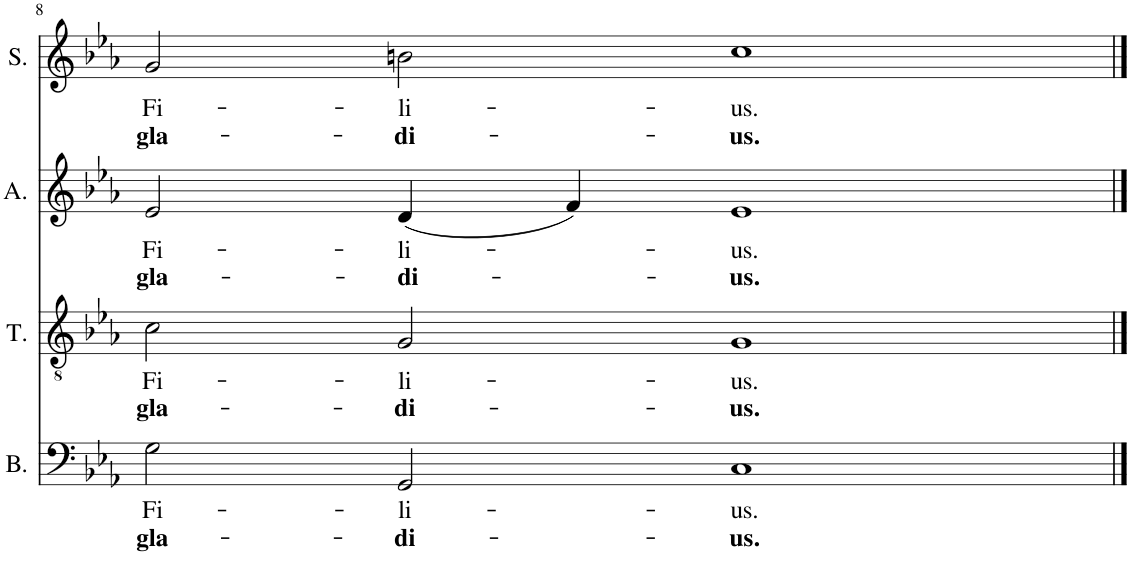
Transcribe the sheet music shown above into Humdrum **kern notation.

**kern	**text	**text	**kern	**text	**text	**kern	**text	**text	**kern	**text	**text
*part4	*part4	*part4	*part3	*part3	*part3	*part2	*part2	*part2	*part1	*part1	*part1
*staff4	*staff4	*staff4	*staff3	*staff3	*staff3	*staff2	*staff2	*staff2	*staff1	*staff1	*staff1
*I"Basse	*	*	*I"Ténor	*	*	*I"Alto	*	*	*I"Soprano	*	*
*I'B.	*	*	*I'T.	*	*	*I'A.	*	*	*I'S.	*	*
!!LO:PB:g=z
*clefF4	*	*	*clefGv2	*	*	*clefG2	*	*	*clefG2	*	*
*k[b-e-a-]	*	*	*k[b-e-a-]	*	*	*k[b-e-a-]	*	*	*k[b-e-a-]	*	*
*M4/2	*	*	*M4/2	*	*	*M4/2	*	*	*M4/2	*	*
=8	=8	=8	=8	=8	=8	=8	=8	=8	=8	=8	=8
!	!LO:LY:b	!LO:LY:b	!	!LO:LY:b	!LO:LY:b	!	!LO:LY:b	!LO:LY:b	!	!LO:LY:b	!LO:LY:b
2G\	Fi-	gla-	2c\	Fi-	gla-	2e-/	Fi-	gla-	2g/	Fi-	gla-
!	!LO:LY:b	!LO:LY:b	!	!LO:LY:b	!LO:LY:b	!	!LO:LY:b	!LO:LY:b	!	!LO:LY:b	!LO:LY:b
2GG/	-li-	-di-	2G/	-li-	-di-	(4d/	-li-	-di-	2bn\	-li-	-di-
.	.	.	.	.	.	4f/)	.	.	.	.	.
!	!LO:LY:b	!LO:LY:b	!	!LO:LY:b	!LO:LY:b	!	!LO:LY:b	!LO:LY:b	!	!LO:LY:b	!LO:LY:b
1C	-us.	-us.	1G	-us.	-us.	1e-	-us.	-us.	1cc	-us.	-us.
==	==	==	==	==	==	==	==	==	==	==	==
*-	*-	*-	*-	*-	*-	*-	*-	*-	*-	*-	*-
